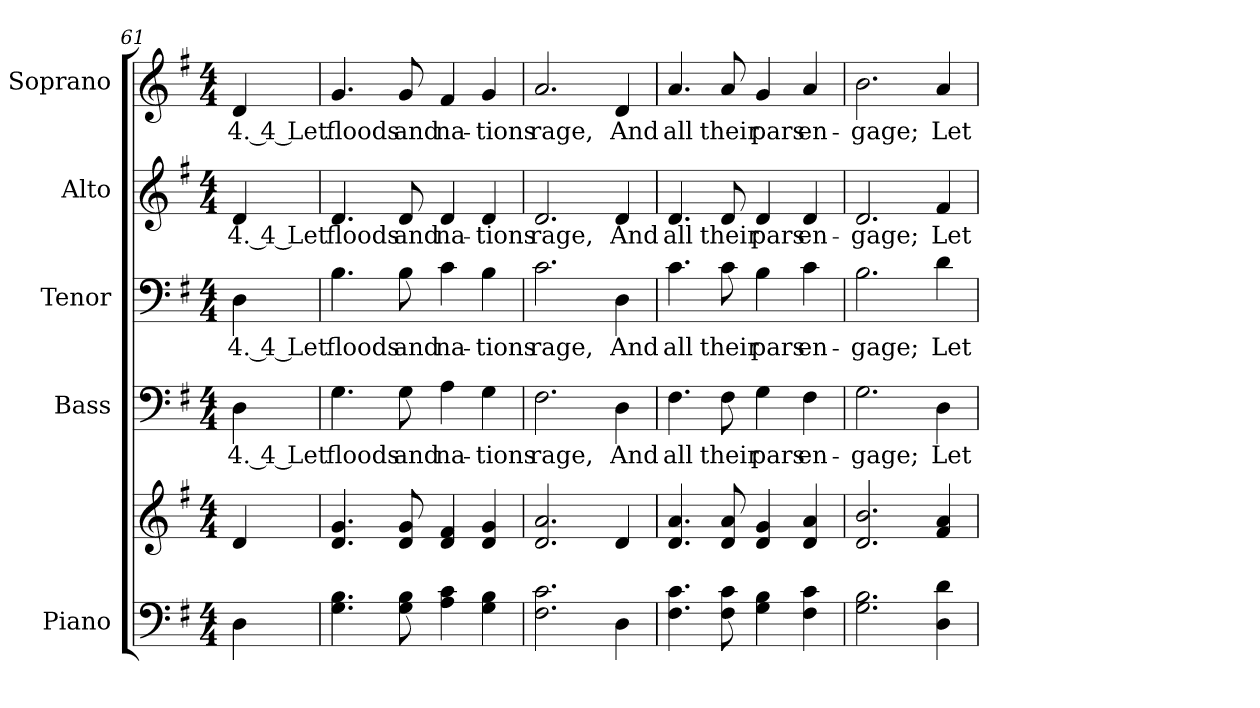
**kern	**kern	**kern	**text	**kern	**text	**kern	**text	**kern	**text
*part5	*part5	*part4	*part4	*part3	*part3	*part2	*part2	*part1	*part1
*staff6	*staff5	*staff4	*staff4	*staff3	*staff3	*staff2	*staff2	*staff1	*staff1
*I"Piano	*	*I"Bass	*	*I"Tenor	*	*I"Alto	*	*I"Soprano	*
*I'Pno.	*	*I'B.	*	*I'T.	*	*I'A.	*	*I'S.	*
!!LO:LB:g=z
*clefF4	*clefG2	*clefF4	*	*clefF4	*	*clefG2	*	*clefG2	*
*k[f#]	*k[f#]	*k[f#]	*	*k[f#]	*	*k[f#]	*	*k[f#]	*
*G:	*G:	*G:	*	*G:	*	*G:	*	*G:	*
*M4/4	*M4/4	*M4/4	*	*M4/4	*	*M4/4	*	*M4/4	*
=61	=61	=61	=61	=61	=61	=61	=61	=61	=61
!	!	!	!LO:LY:b:color=#000000	!	!	!	!	!	!
!	!	!	!	!	!LO:LY:b:color=#000000	!	!	!	!
!	!	!	!	!	!	!	!LO:LY:b:color=#000000	!	!
!	!	!	!	!	!	!	!	!	!LO:LY:b:color=#000000
4Di\	4di/	4Di\	4. 4 Let	4Di\	4. 4 Let	4di/	4. 4 Let	4di/	4. 4 Let
=62	=62	=62	=62	=62	=62	=62	=62	=62	=62
!	!	!	!LO:LY:b:color=#000000	!	!	!	!	!	!
!	!	!	!	!	!LO:LY:b:color=#000000	!	!	!	!
!	!	!	!	!	!	!	!LO:LY:b:color=#000000	!	!
!	!	!	!	!	!	!	!	!	!LO:LY:b:color=#000000
4.Gi\ 4.Bi	4.di/ 4.gi	4.Gi\	floods	4.Bi\	floods	4.di/	floods	4.gi/	floods
!	!	!	!LO:LY:b:color=#000000	!	!	!	!	!	!
!	!	!	!	!	!LO:LY:b:color=#000000	!	!	!	!
!	!	!	!	!	!	!	!LO:LY:b:color=#000000	!	!
!	!	!	!	!	!	!	!	!	!LO:LY:b:color=#000000
8Gi\ 8Bi	8di/ 8gi	8Gi\	and	8Bi\	and	8di/	and	8gi/	and
!	!	!	!LO:LY:b:color=#000000	!	!	!	!	!	!
!	!	!	!	!	!LO:LY:b:color=#000000	!	!	!	!
!	!	!	!	!	!	!	!LO:LY:b:color=#000000	!	!
!	!	!	!	!	!	!	!	!	!LO:LY:b:color=#000000
4Ai\ 4ci	4di/ 4f#i	4Ai\	na-	4ci\	na-	4di/	na-	4f#i/	na-
!	!	!	!LO:LY:b:color=#000000	!	!	!	!	!	!
!	!	!	!	!	!LO:LY:b:color=#000000	!	!	!	!
!	!	!	!	!	!	!	!LO:LY:b:color=#000000	!	!
!	!	!	!	!	!	!	!	!	!LO:LY:b:color=#000000
4Gi\ 4Bi	4di/ 4gi	4Gi\	-tions	4Bi\	-tions	4di/	-tions	4gi/	-tions
=63	=63	=63	=63	=63	=63	=63	=63	=63	=63
!	!	!	!LO:LY:b:color=#000000	!	!	!	!	!	!
!	!	!	!	!	!LO:LY:b:color=#000000	!	!	!	!
!	!	!	!	!	!	!	!LO:LY:b:color=#000000	!	!
!	!	!	!	!	!	!	!	!	!LO:LY:b:color=#000000
2.F#i\ 2.ci	2.di/ 2.ai	2.F#i\	rage,	2.ci\	rage,	2.di/	rage,	2.ai/	rage,
!	!	!	!LO:LY:b:color=#000000	!	!	!	!	!	!
!	!	!	!	!	!LO:LY:b:color=#000000	!	!	!	!
!	!	!	!	!	!	!	!LO:LY:b:color=#000000	!	!
!	!	!	!	!	!	!	!	!	!LO:LY:b:color=#000000
4Di\	4di/	4Di\	And	4Di\	And	4di/	And	4di/	And
=64	=64	=64	=64	=64	=64	=64	=64	=64	=64
!	!	!	!LO:LY:b:color=#000000	!	!	!	!	!	!
!	!	!	!	!	!LO:LY:b:color=#000000	!	!	!	!
!	!	!	!	!	!	!	!LO:LY:b:color=#000000	!	!
!	!	!	!	!	!	!	!	!	!LO:LY:b:color=#000000
4.F#i\ 4.ci	4.di/ 4.ai	4.F#i\	all	4.ci\	all	4.di/	all	4.ai/	all
!	!	!	!LO:LY:b:color=#000000	!	!	!	!	!	!
!	!	!	!	!	!LO:LY:b:color=#000000	!	!	!	!
!	!	!	!	!	!	!	!LO:LY:b:color=#000000	!	!
!	!	!	!	!	!	!	!	!	!LO:LY:b:color=#000000
8F#i\ 8ci	8di/ 8ai	8F#i\	their	8ci\	their	8di/	their	8ai/	their
!	!	!	!LO:LY:b:color=#000000	!	!	!	!	!	!
!	!	!	!	!	!LO:LY:b:color=#000000	!	!	!	!
!	!	!	!	!	!	!	!LO:LY:b:color=#000000	!	!
!	!	!	!	!	!	!	!	!	!LO:LY:b:color=#000000
4Gi\ 4Bi	4di/ 4gi	4Gi\	pars	4Bi\	pars	4di/	pars	4gi/	pars
!	!	!	!LO:LY:b:color=#000000	!	!	!	!	!	!
!	!	!	!	!	!LO:LY:b:color=#000000	!	!	!	!
!	!	!	!	!	!	!	!LO:LY:b:color=#000000	!	!
!	!	!	!	!	!	!	!	!	!LO:LY:b:color=#000000
4F#i\ 4ci	4di/ 4ai	4F#i\	en-	4ci\	en-	4di/	en-	4ai/	en-
!!LO:PB:g=z
=65	=65	=65	=65	=65	=65	=65	=65	=65	=65
!	!	!	!LO:LY:b:color=#000000	!	!	!	!	!	!
!	!	!	!	!	!LO:LY:b:color=#000000	!	!	!	!
!	!	!	!	!	!	!	!LO:LY:b:color=#000000	!	!
!	!	!	!	!	!	!	!	!	!LO:LY:b:color=#000000
2.Gi\ 2.Bi	2.di/ 2.bi	2.Gi\	-gage;	2.Bi\	-gage;	2.di/	-gage;	2.bi\	-gage;
!	!	!	!LO:LY:b:color=#000000	!	!	!	!	!	!
!	!	!	!	!	!LO:LY:b:color=#000000	!	!	!	!
!	!	!	!	!	!	!	!LO:LY:b:color=#000000	!	!
!	!	!	!	!	!	!	!	!	!LO:LY:b:color=#000000
4Di\ 4di	4f#i/ 4ai	4Di\	Let	4di\	Let	4f#i/	Let	4ai/	Let
=	=	=	=	=	=	=	=	=	=
*-	*-	*-	*-	*-	*-	*-	*-	*-	*-
